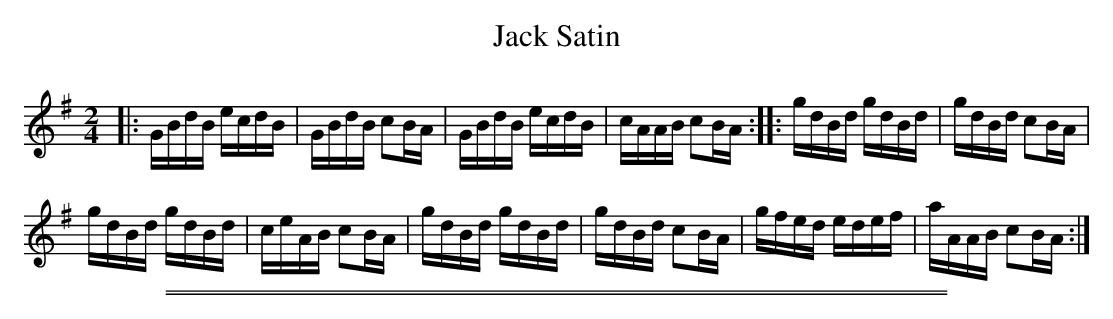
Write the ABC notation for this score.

X:1
T: Jack Satin
M: 2/4
L: 1/16
K: G
|:\
GBdB ecdB | GBdB c2BA | GBdB ecdB | cAAB c2BA :: gdBd gdBd | gdBd c2BA |
gdBd gdBd | ceAB c2BA | gdBd gdBd | gdBd c2BA | gfed edef | aAAB c2BA :|
